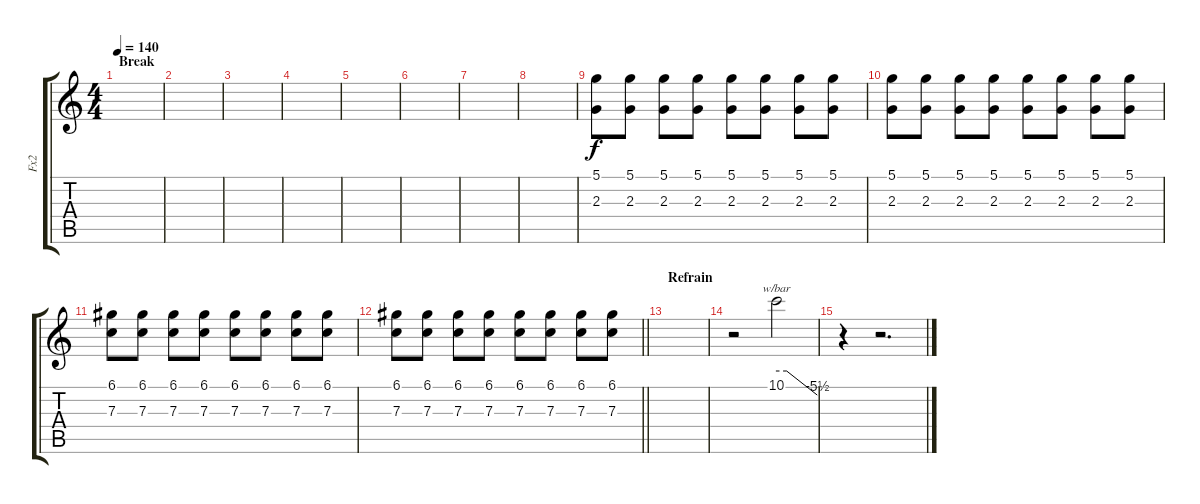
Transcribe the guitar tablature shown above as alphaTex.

\track ("Fx2" "Fx2") {instrument overdrivenguitar}
\staff {score tabs}
\tuning (D4 A3 F3 C3 G2 C2) {hide}
\ts (4 4)
\section ("" "Break")
\tempo 140
\clef g2
\ks c
|
|
|
|
|
|
|
|
(5.1 2.3).8{volume 11 instrument overdrivenguitar} (5.1 2.3).8 (5.1 2.3).8 (5.1 2.3).8 (5.1 2.3).8 (5.1 2.3).8 (5.1 2.3).8 (5.1 2.3).8 |
(5.1 2.3).8 (5.1 2.3).8 (5.1 2.3).8 (5.1 2.3).8 (5.1 2.3).8 (5.1 2.3).8 (5.1 2.3).8 (5.1 2.3).8 |
(6.1 7.3).8 (6.1 7.3).8 (6.1 7.3).8 (6.1 7.3).8 (6.1 7.3).8 (6.1 7.3).8 (6.1 7.3).8 (6.1 7.3).8 |
\barLineRight lightlight
(6.1 7.3).8 (6.1 7.3).8 (6.1 7.3).8 (6.1 7.3).8 (6.1 7.3).8 (6.1 7.3).8 (6.1 7.3).8 (6.1 7.3).8 |
\section ("" "Refrain")
|
r.2 10.1.2{tbe (custom default 0 0 15 0 60 -22)} |
r.4 r.2{d}
